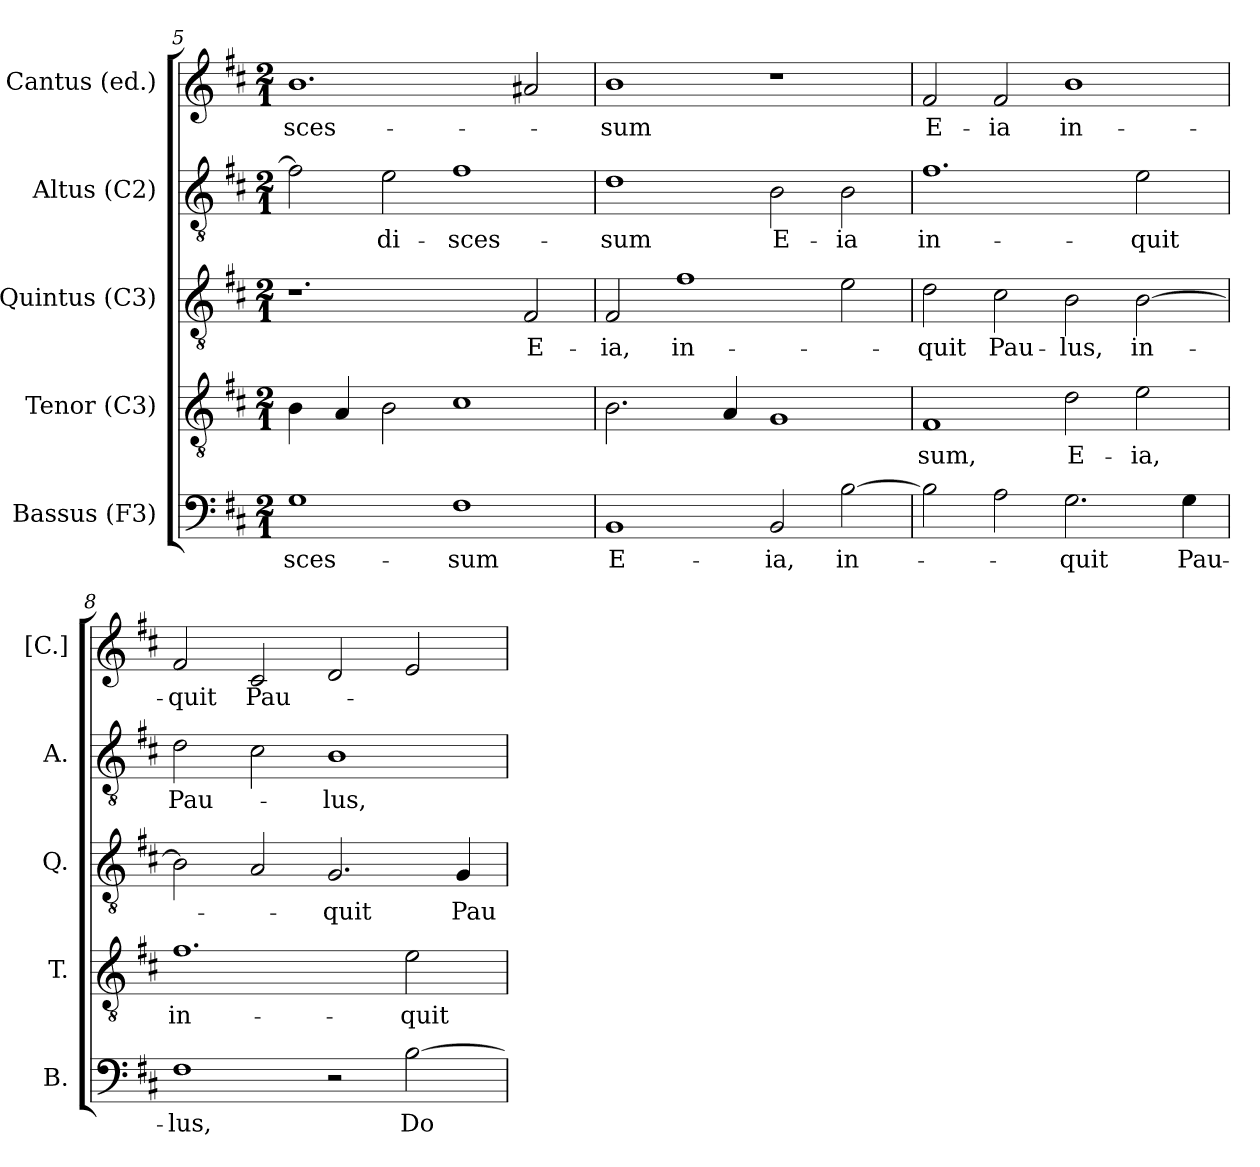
**kern	**text	**kern	**text	**kern	**text	**kern	**text	**kern	**text
*part5	*part5	*part4	*part4	*part3	*part3	*part2	*part2	*part1	*part1
*staff5	*staff5	*staff4	*staff4	*staff3	*staff3	*staff2	*staff2	*staff1	*staff1
*I"Bassus (F3)	*	*I"Tenor (C3)	*	*I"Quintus (C3)	*	*I"Altus (C2)	*	*I"Cantus (ed.)	*
*I'B.	*	*I'T.	*	*I'Q.	*	*I'A.	*	*I'[C.]	*
!!LO:LB:g=z
*clefF4	*	*clefGv2	*	*clefGv2	*	*clefGv2	*	*clefG2	*
*	*	*ITrd7c12	*	*ITrd7c12	*	*	*	*	*
*k[f#c#]	*	*k[f#c#]	*	*k[f#c#]	*	*k[f#c#]	*	*k[f#c#]	*
*D:	*	*D:	*	*D:	*	*D:	*	*D:	*
*M2/1	*	*M2/1	*	*M2/1	*	*M2/1	*	*M2/1	*
=5	=5	=5	=5	=5	=5	=5	=5	=5	=5
!	!LO:LY:b:color=#000000	!	!	!	!	!	!	!	!
!	!	!	!	!	!	!	!	!	!LO:LY:b:color=#000000
1Gi	-sces-	4BBi\	.	1.r	.	2f#i\]	.	1.bi	-sces-
.	.	4AAi/	.	.	.	.	.	.	.
!	!	!	!	!	!	!	!LO:LY:b:color=#000000	!	!
.	.	2BBi\	.	.	.	2ei\	di-	.	.
!	!LO:LY:b:color=#000000	!	!	!	!	!	!	!	!
!	!	!	!	!	!	!	!LO:LY:b:color=#000000	!	!
1F#i	-sum	1C#i	.	.	.	1f#i	-sces-	.	.
!	!	!	!	!	!LO:LY:b:color=#000000	!	!	!	!
.	.	.	.	2FF#i/	E-	.	.	2a#Xi/	.
=6	=6	=6	=6	=6	=6	=6	=6	=6	=6
!	!LO:LY:b:color=#000000	!	!	!	!	!	!	!	!
!	!	!	!	!	!LO:LY:b:color=#000000	!	!	!	!
!	!	!	!	!	!	!	!LO:LY:b:color=#000000	!	!
!	!	!	!	!	!	!	!	!	!LO:LY:b:color=#000000
1BBi	E-	2.BBi\	.	2FF#i/	-ia,	1di	-sum	1bi	-sum
!	!	!	!	!	!LO:LY:b:color=#000000	!	!	!	!
.	.	.	.	1F#i	in-	.	.	.	.
.	.	4AAi/	.	.	.	.	.	.	.
!	!LO:LY:b:color=#000000	!	!	!	!	!	!	!	!
!	!	!	!	!	!	!	!LO:LY:b:color=#000000	!	!
2BBi/	-ia,	1GGi	.	.	.	2Bi\	E-	1r	.
!	!LO:LY:b:color=#000000	!	!	!	!	!	!	!	!
!	!	!	!	!	!	!	!LO:LY:b:color=#000000	!	!
[2Bi\	in-	.	.	2Ei\	.	2Bi\	-ia	.	.
=7	=7	=7	=7	=7	=7	=7	=7	=7	=7
!	!	!	!LO:LY:b:color=#000000	!	!	!	!	!	!
!	!	!	!	!	!LO:LY:b:color=#000000	!	!	!	!
!	!	!	!	!	!	!	!LO:LY:b:color=#000000	!	!
!	!	!	!	!	!	!	!	!	!LO:LY:b:color=#000000
2Bi\]	.	1FF#i	-sum,	2Di\	-quit	1.f#i	in-	2f#i/	E-
!	!	!	!	!	!LO:LY:b:color=#000000	!	!	!	!
!	!	!	!	!	!	!	!	!	!LO:LY:b:color=#000000
2Ai\	.	.	.	2C#i\	Pau-	.	.	2f#i/	-ia
!	!LO:LY:b:color=#000000	!	!	!	!	!	!	!	!
!	!	!	!LO:LY:b:color=#000000	!	!	!	!	!	!
!	!	!	!	!	!LO:LY:b:color=#000000	!	!	!	!
!	!	!	!	!	!	!	!	!	!LO:LY:b:color=#000000
2.Gi\	-quit	2Di\	E-	2BBi\	-lus,	.	.	1bi	in-
!	!	!	!LO:LY:b:color=#000000	!	!	!	!	!	!
!	!	!	!	!	!LO:LY:b:color=#000000	!	!	!	!
!	!	!	!	!	!	!	!LO:LY:b:color=#000000	!	!
.	.	2Ei\	-ia,	[2BBi\	in-	2ei\	-quit	.	.
!	!LO:LY:b:color=#000000	!	!	!	!	!	!	!	!
4Gi\	Pau-	.	.	.	.	.	.	.	.
=8	=8	=8	=8	=8	=8	=8	=8	=8	=8
!	!LO:LY:b:color=#000000	!	!	!	!	!	!	!	!
!	!	!	!LO:LY:b:color=#000000	!	!	!	!	!	!
!	!	!	!	!	!	!	!LO:LY:b:color=#000000	!	!
!	!	!	!	!	!	!	!	!	!LO:LY:b:color=#000000
1F#i	-lus,	1.F#i	in-	2BBi\]	.	2di\	Pau-	2f#i/	-quit
!	!	!	!	!	!	!	!	!	!LO:LY:b:color=#000000
.	.	.	.	2AAi/	.	2c#i\	.	2c#i/	Pau-
!	!	!	!	!	!LO:LY:b:color=#000000	!	!	!	!
!	!	!	!	!	!	!	!LO:LY:b:color=#000000	!	!
2r	.	.	.	2.GGi/	-quit	1Bi	-lus,	2di/	.
!	!LO:LY:b:color=#000000	!	!	!	!	!	!	!	!
!	!	!	!LO:LY:b:color=#000000	!	!	!	!	!	!
[2Bi\	Do-	2Ei\	-quit	.	.	.	.	2ei/	.
!	!	!	!	!	!LO:LY:b:color=#000000	!	!	!	!
.	.	.	.	4GGi/	Pau-	.	.	.	.
=	=	=	=	=	=	=	=	=	=
*-	*-	*-	*-	*-	*-	*-	*-	*-	*-
